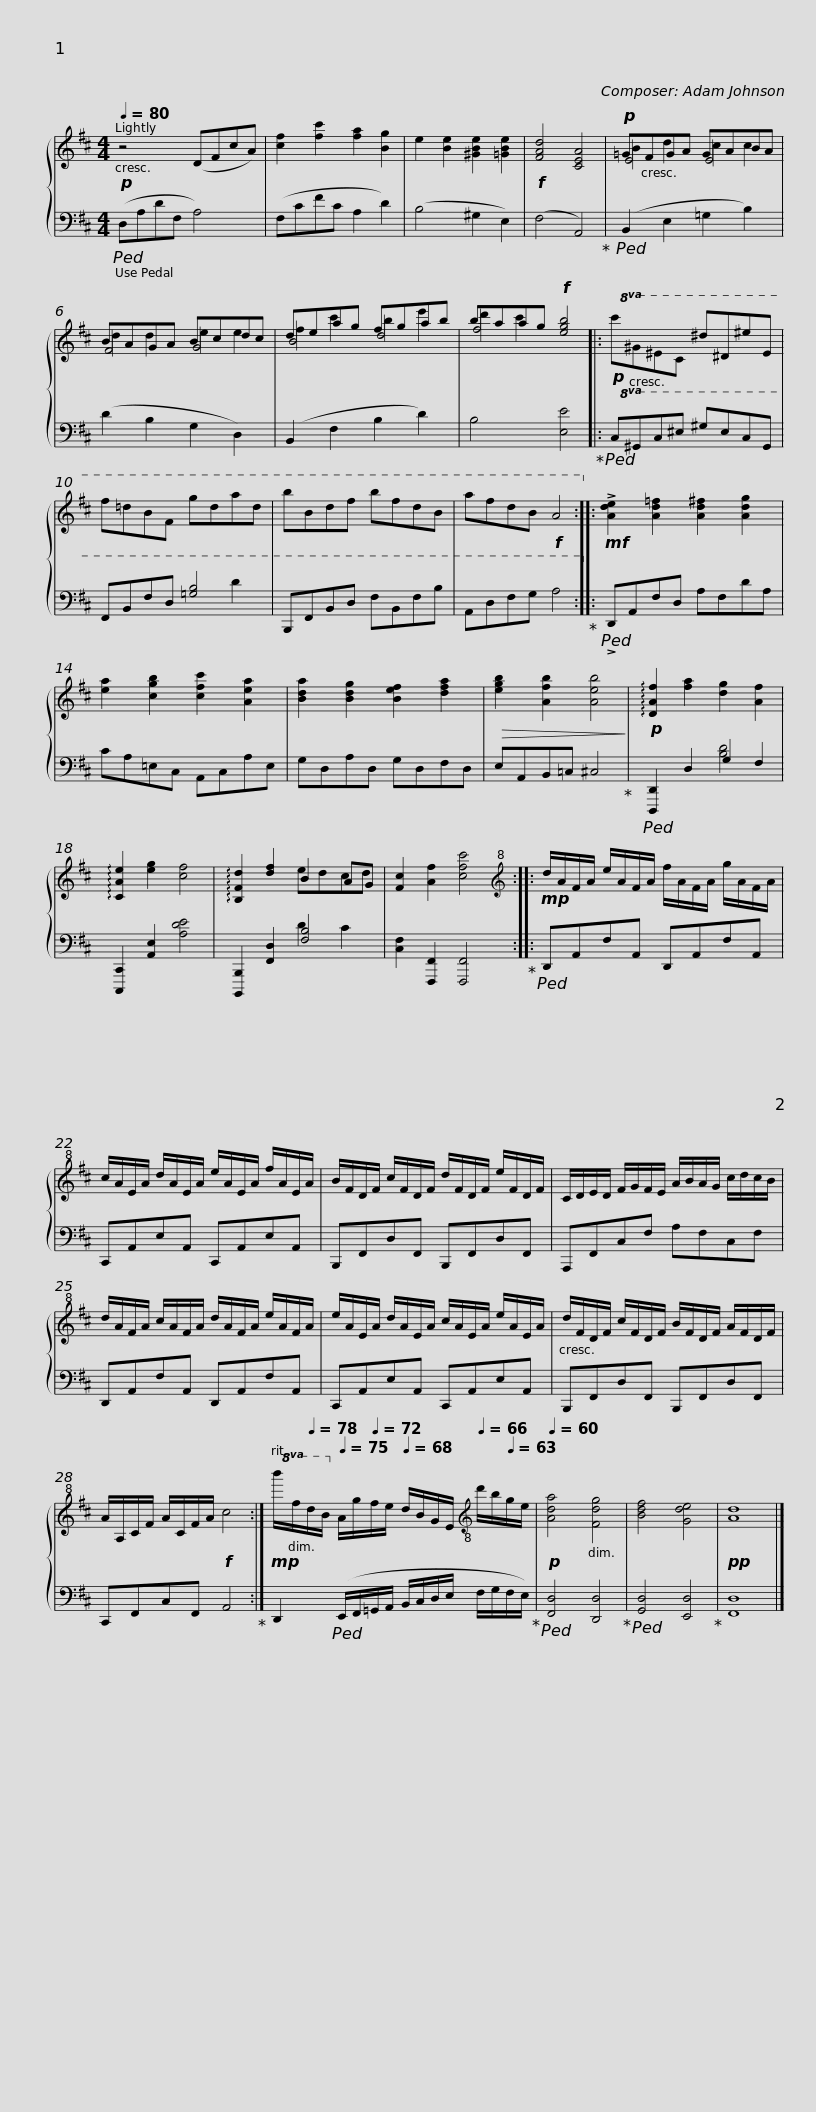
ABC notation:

X:1
%%score { ( 1 3 4 ) | ( 2 5 ) }
L:1/8
Q:1/4=80
M:4/4
I:linebreak $
K:D
V:1 treble
V:3 treble
V:4 treble
V:2 bass
V:5 bass
V:1
!p! z4 (DFcA) | [cf]2 [fc']2 [fa]2 [Bg]2 | e2 [Be]2 [^GBe]2 [=GBe]2 |!f! [FAd]4 [CEA]4 |!p! E4 E4 | %5
 F4 G4 |$ B4 d4 | f4!f! [egb]4 |:!p!!8va(! c'^g^ec ^d'^d^e'e | f'=d'bf g'd'a'd' |$ %10
 b'bd'f' b'f'd'b | a'f'd'b!f! a4!8va)! ::!mf! !>![Ade]2 [Ad=f]2 [Ad^f]2 [Adg]2 | [ea]2 [cgb]2 [cfc']2 [Aea]2 | [Bda]2 [Bdg]2 [Bef]2 [dfa]2 |$ %15
!>(! [egb]2 [Afb]2 [Aeb]4!>)! |!p! !arpeggio![DAf]2 [fa]2 [dg]2 [Af]2 | !arpeggio![CAe]2 [eg]2 [cf]4 | !arpeggio![B,Fd]2 [df]2 B2 AG | [Fc]2 [Af]2 [cfc']4 ::$ %20
[K:treble+8]!mp! d/A/F/A/ e/A/F/A/ f/A/F/A/ g/A/F/A/ | c/A/E/A/ d/A/E/A/ e/A/E/A/ f/A/E/A/ | B/F/D/F/ c/F/D/F/ d/F/D/F/ e/F/D/F/ |$ C/D/E/D/ F/G/F/E/ A/B/A/G/ c/d/c/B/ | d/A/F/A/ c/A/F/A/ d/A/F/A/ e/A/F/A/ | %25
 e/A/E/A/ d/A/E/A/ c/A/E/A/ e/A/E/A/ |$ d/F/D/F/ c/F/D/F/ B/F/D/F/ A/F/D/F/ | A/A,/C/F/ A/C/F/A/!f! c4 :|!mp!!8va(! b'/f'/[Q:1/4=78]d'/b/!8va)![Q:1/4=75] a/g/[Q:1/4=72]f/e/[Q:1/4=68] d/B/G/E/[K:treble-8][Q:1/4=66] d'/b/[Q:1/4=63]g/e/ |$!p![Q:1/4=60] [Ada]4 [Fdg]4 | %30
 [Bdf]4 [Gde]4 |!pp! [Ad]8 |] %32
V:2
!ped! (D,A,DF, A,4) | (F,CFC A,2 D2) | (B,4 ^G,2 E,2) | (F,4 A,,4)!ped-up! |!ped! (B,,2 E,2 =G,2 B,2) | %5
 (D2 B,2 G,2 D,2) |$ (B,,2 F,2 B,2 D2) | B,4 [E,E]4!ped-up! |:!ped!!8va(! C,^G,C^E ^GECG, | F,B,FD [=GB]4 |$ %10
 B,,F,B,D FB,FB | A,DFG A4!ped-up!!8va)! ::!ped! !>!D,,A,,F,D, A,F,DA, | CA,=E,C, A,,C,A,E, | G,D,A,D, G,D,F,D, |$ %15
 E,A,,B,,=C, ^C,4!ped-up! |!ped! [D,,,D,,]2 D,2 G,2 F,2 | [C,,,C,,]2 [A,,E,]2 [A,DE]4 | [B,,,,B,,,]2 [F,,D,]2 [F,B,]4 | [C,F,]2 [F,,,F,,]2 [F,,,F,,]4!ped-up! ::$ %20
!ped! D,,A,,F,A,, D,,A,,F,A,, | C,,A,,E,A,, C,,A,,E,A,, | B,,,F,,D,F,, B,,,F,,D,F,, |$ A,,,F,,C,F, A,F,C,F, | D,,A,,F,A,, D,,A,,F,A,, | %25
 C,,A,,E,A,, C,,A,,E,A,, |$ B,,,F,,D,F,, B,,,F,,D,F,, | C,,F,,C,F,, A,,4!ped-up! :| D,,2!ped! (E,,/F,,/=G,,/A,,/ B,,/C,/D,/E,/ F,/G,/F,/E,/)!ped-up! |$!ped! [F,,D,]4 [D,,D,]4!ped-up! | %30
!ped! [G,,D,]4 [E,,D,]4!ped-up! | [F,,D,]8 |] %32
V:3
 x8 | x8 | x8 | x8 | =GFGA GABA | %5
 BAGA Bcdc |$ deag fgab | baag x4 |:!8va(! x8 | x8 |$ %10
 x8 | x8!8va)! :: x8 | x8 | x8 |$ %15
 x8 | x8 | x8 | x4 edcd | x8 ::$ %20
[K:treble+8] x8 | x8 | x8 |$ x8 | x8 | %25
 x8 |$ x8 | x8 :|!8va(! x2!8va)! x4[K:treble-8] x2 |$ x8 | %30
 x8 | x8 |] %32
V:4
 x8 | x8 | x8 | x8 | B2 d2 c2 c2 | %5
 d2 d2 e2 e2 |$ f2 c'2 b2 e'2 | d'2 c'2 x4 |:!8va(! x8 | x8 |$ %10
 x8 | x8!8va)! :: x8 | x8 | x8 |$ %15
 x8 | x8 | x8 | x8 | x8 ::$ %20
[K:treble+8] x8 | x8 | x8 |$ x8 | x8 | %25
 x8 |$ x8 | x8 :|!8va(! x2!8va)! x4[K:treble-8] x2 |$ x8 | %30
 x8 | x8 |] %32
V:5
 x8 | x8 | x8 | x8 | x8 | %5
 x8 |$ x8 | x8 |:!8va(! x8 | x6 d2 |$ %10
 x8 | x8!8va)! :: x8 | x8 | x8 |$ %15
 x8 | x4 [B,D]4 | x8 | x4 D2 C2 | x8 ::$ %20
 x8 | x8 | x8 |$ x8 | x8 | %25
 x8 |$ x8 | x8 :| x8 |$ x8 | %30
 x8 | x8 |] %32
